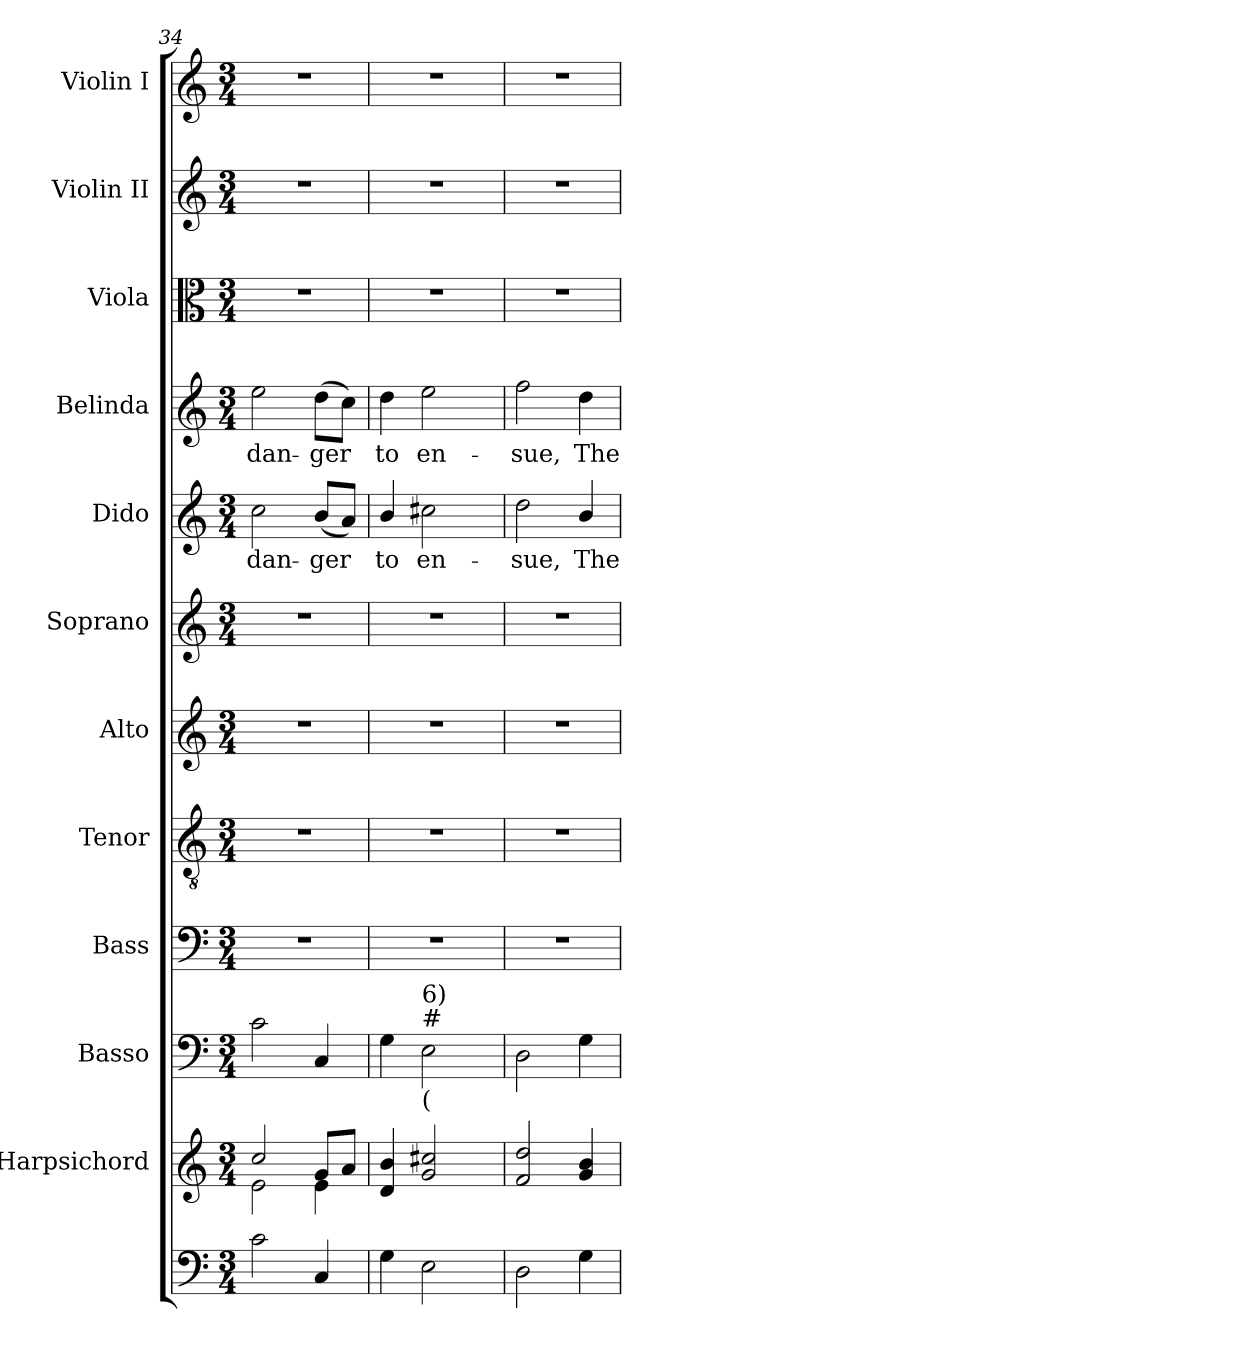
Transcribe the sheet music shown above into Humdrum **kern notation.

**kern	**kern	**kern	**kern	**kern	**kern	**kern	**kern	**text	**kern	**text	**kern	**kern	**kern
*part12	*part11	*part10	*part9	*part8	*part7	*part6	*part5	*part5	*part4	*part4	*part3	*part2	*part1
*staff12	*staff11	*staff10	*staff9	*staff8	*staff7	*staff6	*staff5	*staff5	*staff4	*staff4	*staff3	*staff2	*staff1
*	*I"Harpsichord	*I"Basso	*I"Bass	*I"Tenor	*I"Alto	*I"Soprano	*I"Dido	*	*I"Belinda	*	*I"Viola	*I"Violin II	*I"Violin I
*	*	*	*I'B.	*I'T.	*I'A.	*I'S.	*	*	*	*	*I'Viola	*I'Vln. II	*I'Vln. I
*clefF4	*clefG2	*clefF4	*clefF4	*clefGv2	*clefG2	*clefG2	*clefG2	*	*clefG2	*	*clefC3	*clefG2	*clefG2
*	*	*	*	*ITrd7c12	*	*	*	*	*	*	*	*	*
*k[]	*k[]	*k[]	*k[]	*k[]	*k[]	*k[]	*k[]	*	*k[]	*	*k[]	*k[]	*k[]
*C:	*C:	*C:	*C:	*C:	*C:	*C:	*C:	*	*C:	*	*C:	*C:	*C:
*M3/4	*M3/4	*M3/4	*M3/4	*M3/4	*M3/4	*M3/4	*M3/4	*	*M3/4	*	*M3/4	*M3/4	*M3/4
=34	=34	=34	=34	=34	=34	=34	=34	=34	=34	=34	=34	=34	=34
*	*^	*	*	*	*	*	*	*	*	*	*	*	*
!	!	!	!	!LO:N:vis=1	!LO:N:vis=1	!LO:N:vis=1	!LO:N:vis=1	!	!	!	!	!	!	!
!	!	!	!	!	!	!	!	!	!LO:LY:b:color=#000000	!	!	!	!	!
!	!	!	!	!	!	!	!	!	!	!	!LO:LY:b:color=#000000	!LO:N:vis=1	!LO:N:vis=1	!LO:N:vis=1
2ci\	2cci/	2ei\	2ci\	2.r	2.r	2.r	2.r	2cci\	dan-	2eei\	dan-	2.r	2.r	2.r
!	!	!	!	!	!	!	!	!	!LO:LY:b:color=#000000	!	!	!	!	!
!	!	!	!	!	!	!	!	!	!	!	!LO:LY:b:color=#000000	!	!	!
4Ci/	8gi/L	4ei\	4Ci/	.	.	.	.	(8bi/L	-ger	(8ddi\L	-ger	.	.	.
.	8ai/J	.	.	.	.	.	.	8ai/J)	.	8cci\J)	.	.	.	.
=35	=35	=35	=35	=35	=35	=35	=35	=35	=35	=35	=35	=35	=35	=35
!	!	!	!	!LO:N:vis=1	!LO:N:vis=1	!LO:N:vis=1	!LO:N:vis=1	!	!	!	!	!	!	!
!	!	!	!	!	!	!	!	!	!LO:LY:b:color=#000000	!	!	!	!	!
!	!	!	!	!	!	!	!	!	!	!	!LO:LY:b:color=#000000	!LO:N:vis=1	!LO:N:vis=1	!LO:N:vis=1
4Gi\	4di/ 4bi	4ryy	4Gi\	2.r	2.r	2.r	2.r	4bi/	to	4ddi\	to	2.r	2.r	2.r
!	!	!	!	!	!	!	!	!	!LO:LY:b:color=#000000	!	!	!	!	!
!	!	!	!LO:TX:b:t=(	!	!	!	!	!	!	!	!	!	!	!
!	!	!	!LO:TX:t=#	!	!	!	!	!	!	!	!	!	!	!
!	!	!	!LO:TX:t=6)	!	!	!	!	!	!	!	!	!	!	!
!	!	!	!	!	!	!	!	!	!	!	!LO:LY:b:color=#000000	!	!	!
2Ei\	2gi/ 2cc#Xi	4ryy	2Ei\	.	.	.	.	2cc#Xi\	en-	2eei\	en-	.	.	.
.	.	4ryy	.	.	.	.	.	.	.	.	.	.	.	.
=36	=36	=36	=36	=36	=36	=36	=36	=36	=36	=36	=36	=36	=36	=36
!	!	!	!	!LO:N:vis=1	!LO:N:vis=1	!LO:N:vis=1	!LO:N:vis=1	!	!	!	!	!	!	!
*	*v	*v	*	*	*	*	*	*	*	*	*	*	*	*
*	*^	*	*	*	*	*	*	*	*	*	*	*	*
!	!	!	!	!	!	!	!	!	!LO:LY:b:color=#000000	!	!	!	!	!
*	*v	*v	*	*	*	*	*	*	*	*	*	*	*	*
*	*^	*	*	*	*	*	*	*	*	*	*	*	*
!	!	!	!	!	!	!	!	!	!	!	!LO:LY:b:color=#000000	!LO:N:vis=1	!LO:N:vis=1	!LO:N:vis=1
*	*v	*v	*	*	*	*	*	*	*	*	*	*	*	*
2Di\	2fi/ 2ddi	2Di\	2.r	2.r	2.r	2.r	2ddi\	-sue,	2ffi\	-sue,	2.r	2.r	2.r
!	!	!	!	!	!	!	!	!LO:LY:b:color=#000000	!	!	!	!	!
!	!	!	!	!	!	!	!	!	!	!LO:LY:b:color=#000000	!	!	!
4Gi\	4gi/ 4bi	4Gi\	.	.	.	.	4bi/	The	4ddi\	The	.	.	.
=	=	=	=	=	=	=	=	=	=	=	=	=	=
*-	*-	*-	*-	*-	*-	*-	*-	*-	*-	*-	*-	*-	*-
